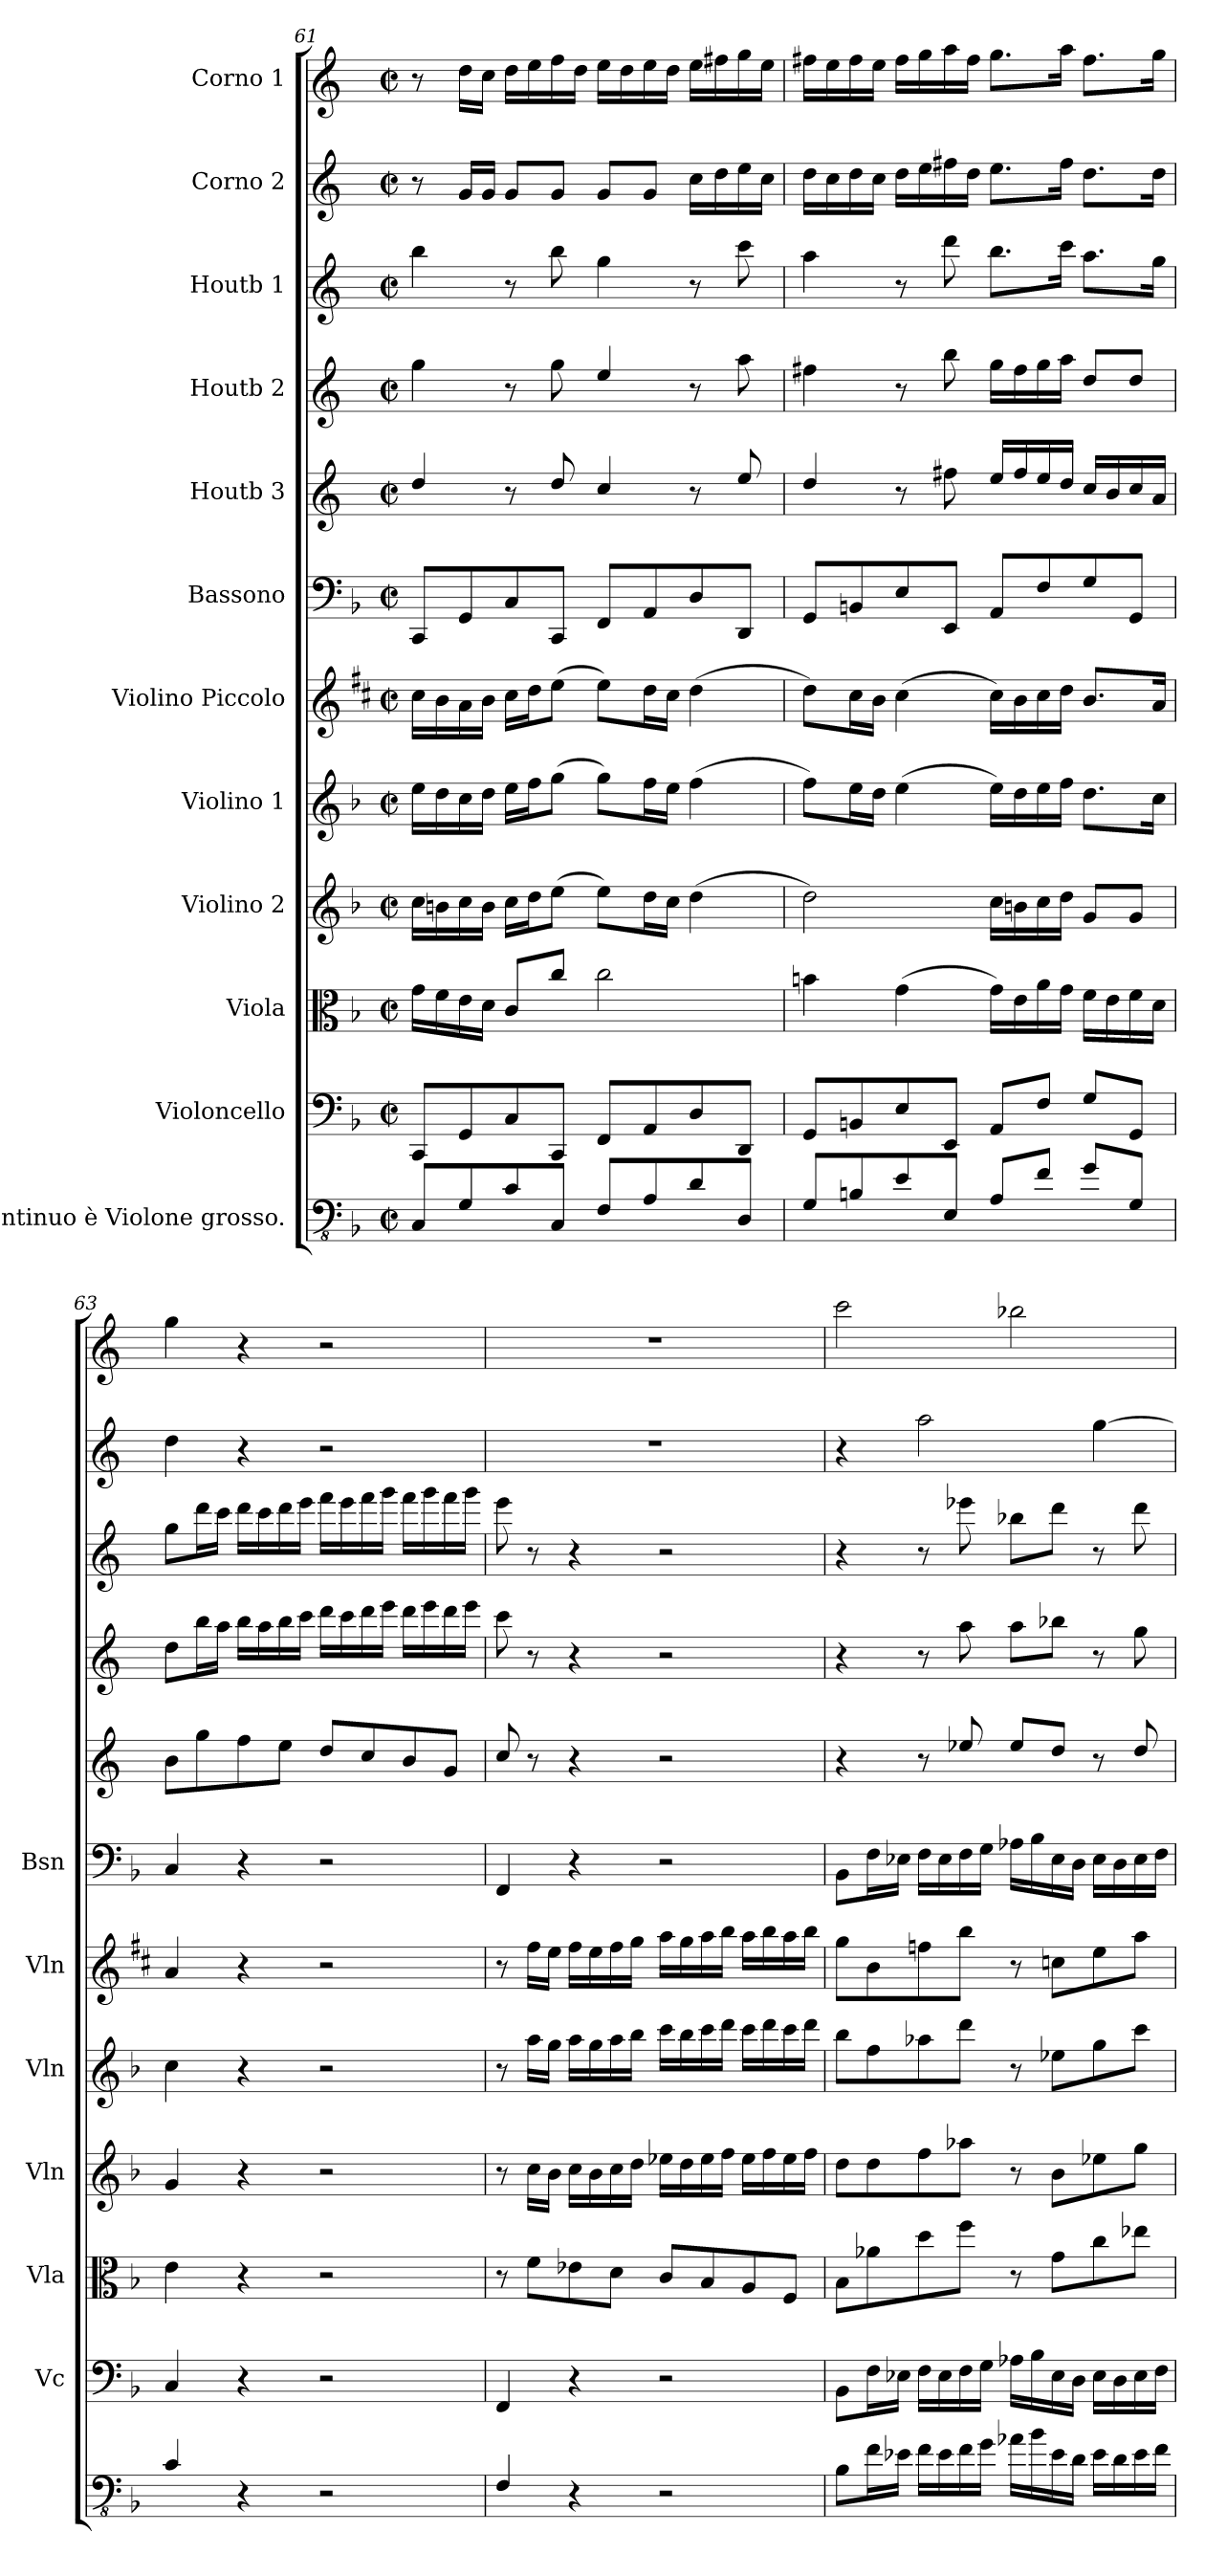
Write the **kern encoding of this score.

**kern	**kern	**kern	**kern	**kern	**kern	**kern	**kern	**kern	**kern	**kern	**kern
*part12	*part11	*part10	*part9	*part8	*part7	*part6	*part5	*part4	*part3	*part2	*part1
*staff12	*staff11	*staff10	*staff9	*staff8	*staff7	*staff6	*staff5	*staff4	*staff3	*staff2	*staff1
*I"Continuo è Violone grosso.	*I"Violoncello	*I"Viola	*I"Violino 2	*I"Violino 1	*I"Violino Piccolo	*I"Bassono	*I"Houtb 3	*I"Houtb 2	*I"Houtb 1	*I"Corno 2	*I"Corno 1
*	*I'Vc	*I'Vla	*I'Vln	*I'Vln	*I'Vln	*I'Bsn	*	*	*	*	*
!!LO:PB:g=z
*clefFv4	*clefF4	*clefC3	*clefG2	*clefG2	*clefG2	*clefF4	*clefG2	*clefG2	*clefG2	*clefG2	*clefG2
*ITrd7c12	*	*	*	*	*ITrd-2c-3	*	*ITrd4c7	*ITrd4c7	*ITrd4c7	*ITrd4c7	*ITrd4c7
*k[b-]	*k[b-]	*k[b-]	*k[b-]	*k[b-]	*k[b-]	*k[b-]	*k[b-]	*k[b-]	*k[b-]	*k[b-]	*k[b-]
*M2/2	*M2/2	*M2/2	*M2/2	*M2/2	*M2/2	*M2/2	*M2/2	*M2/2	*M2/2	*M2/2	*M2/2
*met(c|)	*met(c|)	*met(c|)	*met(c|)	*met(c|)	*met(c|)	*met(c|)	*met(c|)	*met(c|)	*met(c|)	*met(c|)	*met(c|)
=61	=61	=61	=61	=61	=61	=61	=61	=61	=61	=61	=61
8CCC/L	8CC/L	16g\LL	16cc\LL	16ee\LL	16ee\LL	8CC/L	4g/	4cc\	4ee\	8r	8r
.	.	16f\	16bn\	16dd\	16dd\	.	.	.	.	.	.
8GGG/	8GG/	16e\	16cc\	16cc\	16cc\	8GG/	.	.	.	16c/LL	16g\LL
.	.	16d\JJ	16b\JJ	16dd\JJ	16dd\JJ	.	.	.	.	16c/JJ	16f\JJ
8CC/	8C/	8c/L	16cc\LL	16ee\LL	16ee\LL	8C/	8r	8r	8r	8c/L	16g\LL
.	.	.	16dd\J	16ff\J	16ff\J	.	.	.	.	.	16a\
8CCC/J	8CC/J	8cc\J	(8ee\J	(8gg\J	(8gg\J	8CC/J	8g/	8cc\	8ee\	8c/J	16b-\
.	.	.	.	.	.	.	.	.	.	.	16g\JJ
8FFF/L	8FF/L	2cc\	8ee\L)	8gg\L)	8gg\L)	8FF/L	4f/	4a/	4cc\	8c/L	16a\LL
.	.	.	.	.	.	.	.	.	.	.	16g\
8AAA/	8AA/	.	16dd\L	16ff\L	16ff\L	8AA/	.	.	.	8c/J	16a\
.	.	.	16cc\JJ	16ee\JJ	16ee\JJ	.	.	.	.	.	16g\JJ
8DD/	8D/	.	(>4dd\	(>4ff\	(>4ff\	8D/	8r	8r	8r	16f\LL	16a\LL
.	.	.	.	.	.	.	.	.	.	16g\	16bn\
8DDD/J	8DD/J	.	.	.	.	8DD/J	8a/	8dd\	8ff\	16a\	16cc\
.	.	.	.	.	.	.	.	.	.	16f\JJ	16a\JJ
=62	=62	=62	=62	=62	=62	=62	=62	=62	=62	=62	=62
8GGG/L	8GG/L	4bn\	2dd\)	8ff\L)	8ff\L)	8GG/L	4g/	4bn\	4dd\	16g\LL	16bn\LL
.	.	.	.	.	.	.	.	.	.	16f\	16a\
8BBBn/	8BBn/	.	.	16ee\L	16ee\L	8BBn/	.	.	.	16g\	16b\
.	.	.	.	16dd\JJ	16dd\JJ	.	.	.	.	16f\JJ	16a\JJ
8EE/	8E/	(4g\	.	(>4ee\	(>4ee\	8E/	8r	8r	8r	16g\LL	16b\LL
.	.	.	.	.	.	.	.	.	.	16a\	16cc\
8EEE/J	8EE/J	.	.	.	.	8EE/J	8bn\	8ee\	8gg\	16bn\	16dd\
.	.	.	.	.	.	.	.	.	.	16g\JJ	16b\JJ
8AAA/L	8AA/L	16g\LL)	16cc\LL	16ee\LL)	16ee\LL)	8AA/L	16a/LL	16cc\LL	8.ee\L	8.a\L	8.cc\L
.	.	16e\	16bn\	16dd\	16dd\	.	16b/	16b\	.	.	.
8FF\J	8F\J	16a\	16cc\	16ee\	16ee\	8F\	16a/	16cc\	.	.	.
.	.	16g\JJ	16dd\JJ	16ff\JJ	16ff\JJ	.	16g/JJ	16dd\JJ	16ff\Jk	16b\Jk	16dd\Jk
8GG\L	8G\L	16f\LL	8g/L	8.dd\L	8.dd/L	8G\	16f/LL	8g/L	8.dd\L	8.g\L	8.b\L
.	.	16e\	.	.	.	.	16e/	.	.	.	.
8GGG/J	8GG/J	16f\	8g/J	.	.	8GG/J	16f/	8g/J	.	.	.
.	.	16d\JJ	.	16cc\Jk	16cc/Jk	.	16d/JJ	.	16cc\Jk	16g\Jk	16cc\Jk
=63	=63	=63	=63	=63	=63	=63	=63	=63	=63	=63	=63
4CC/	4C/	4e\	4g/	4cc\	4cc/	4C/	8e/L	8g/L	8cc\L	4g\	4cc\
.	.	.	.	.	.	.	8cc\	16ee\L	16gg\L	.	.
.	.	.	.	.	.	.	.	16dd\JJ	16ff\JJ	.	.
4r	4r	4r	4r	4r	4r	4r	8b-\	16ee\LL	16gg\LL	4r	4r
.	.	.	.	.	.	.	.	16dd\	16ff\	.	.
.	.	.	.	.	.	.	8a\J	16ee\	16gg\	.	.
.	.	.	.	.	.	.	.	16ff\JJ	16aa\JJ	.	.
2r	2r	2r	2r	2r	2r	2r	8g/L	16gg\LL	16bb-\LL	2r	2r
.	.	.	.	.	.	.	.	16ff\	16aa\	.	.
.	.	.	.	.	.	.	8f/	16gg\	16bb-\	.	.
.	.	.	.	.	.	.	.	16aa\JJ	16ccc\JJ	.	.
.	.	.	.	.	.	.	8e/	16gg\LL	16bb-\LL	.	.
.	.	.	.	.	.	.	.	16aa\	16ccc\	.	.
.	.	.	.	.	.	.	8c/J	16gg\	16bb-\	.	.
.	.	.	.	.	.	.	.	16aa\JJ	16ccc\JJ	.	.
=64	=64	=64	=64	=64	=64	=64	=64	=64	=64	=64	=64
4FFF/	4FF/	8r	8r	8r	8r	4FF/	8f/	8ff\	8aa\	1r	1r
.	.	8f\L	16cc\LL	16aa\LL	16aa\LL	.	8r	8r	8r	.	.
.	.	.	16b-\JJ	16gg\JJ	16gg\JJ	.	.	.	.	.	.
4r	4r	8e-X\	16cc\LL	16aa\LL	16aa\LL	4r	4r	4r	4r	.	.
.	.	.	16b-\	16gg\	16gg\	.	.	.	.	.	.
.	.	8d\J	16cc\	16aa\	16aa\	.	.	.	.	.	.
.	.	.	16dd\JJ	16bb-\JJ	16bb-\JJ	.	.	.	.	.	.
2r	2r	8c/L	16ee-X\LL	16ccc\LL	16ccc\LL	2r	2r	2r	2r	.	.
.	.	.	16dd\	16bb-\	16bb-\	.	.	.	.	.	.
.	.	8B-/	16ee-\	16ccc\	16ccc\	.	.	.	.	.	.
.	.	.	16ff\JJ	16ddd\JJ	16ddd\JJ	.	.	.	.	.	.
.	.	8A/	16ee-\LL	16ccc\LL	16ccc\LL	.	.	.	.	.	.
.	.	.	16ff\	16ddd\	16ddd\	.	.	.	.	.	.
.	.	8F/J	16ee-\	16ccc\	16ccc\	.	.	.	.	.	.
.	.	.	16ff\JJ	16ddd\JJ	16ddd\JJ	.	.	.	.	.	.
=65	=65	=65	=65	=65	=65	=65	=65	=65	=65	=65	=65
8BBB-\L	8BB-\L	8B-/L	8dd\L	8bb-\L	8bb-\L	8BB-\L	4r	4r	4r	4r	2ff\
16FF\L	16F\L	8a-X\	8dd\	8ff\	8dd\	16F\L	.	.	.	.	.
16EE-X\JJ	16E-X\JJ	.	.	.	.	16E-X\JJ	.	.	.	.	.
16FF\LL	16F\LL	8dd\	8ff\	8aa-X\	8aa-X\	16F\LL	8r	8r	8r	2dd\	.
16EE-\	16E-\	.	.	.	.	16E-\	.	.	.	.	.
16FF\	16F\	8ff\J	8aa-X\J	8ddd\J	8ddd\J	16F\	8a-X/	8dd\	8aa-X\	.	.
16GG\JJ	16G\JJ	.	.	.	.	16G\JJ	.	.	.	.	.
16AA-X\LL	16A-X\LL	8r	8r	8r	8r	16A-X\LL	8a-/L	8dd\L	8ee-X\L	.	2ee-X\
16BB-\	16B-\	.	.	.	.	16B-\	.	.	.	.	.
16EE-\	16E-\	8g\L	8b-\L	8ee-X\L	8ee-X\L	16E-\	8g/J	8ee-X\J	8gg\J	.	.
16DD\JJ	16D\JJ	.	.	.	.	16D\JJ	.	.	.	.	.
16EE-\LL	16E-\LL	8cc\	8ee-X\	8gg\	8gg\	16E-\LL	8r	8r	8r	[4cc\	.
16DD\	16D\	.	.	.	.	16D\	.	.	.	.	.
16EE-\	16E-\	8ee-X\J	8gg\J	8ccc\J	8ccc\J	16E-\	8g/	8cc\	8gg\	.	.
16FF\JJ	16F\JJ	.	.	.	.	16F\JJ	.	.	.	.	.
=	=	=	=	=	=	=	=	=	=	=	=
*-	*-	*-	*-	*-	*-	*-	*-	*-	*-	*-	*-
